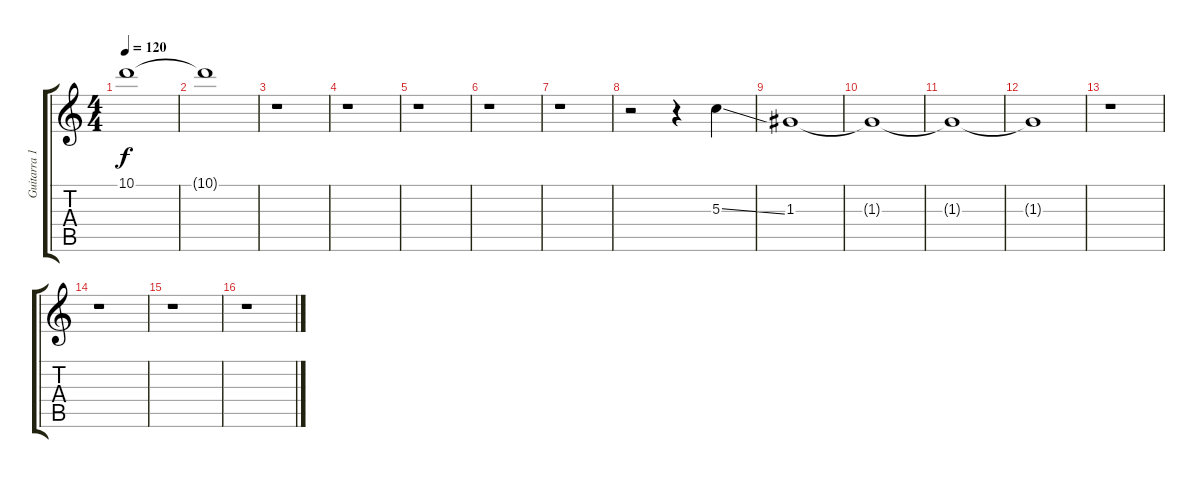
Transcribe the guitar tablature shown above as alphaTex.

\track ("Guitarra 1" "Guitarra 1") {instrument overdrivenguitar}
\staff {score tabs}
\tuning (E4 B3 G3 D3 A2 E2) {hide}
\ts (4 4)
\tempo 120
\clef g2
\ks c
10.1.1{dy f} |
10.1{t}.1 |
r.1 |
r.1 |
r.1 |
r.1 |
r.1 |
r.2 r.4 5.3{ss}.4 |
1.3.1 |
1.3{t}.1 |
1.3{t}.1 |
1.3{t}.1 |
r.1 |
r.1 |
r.1 |
r.1
